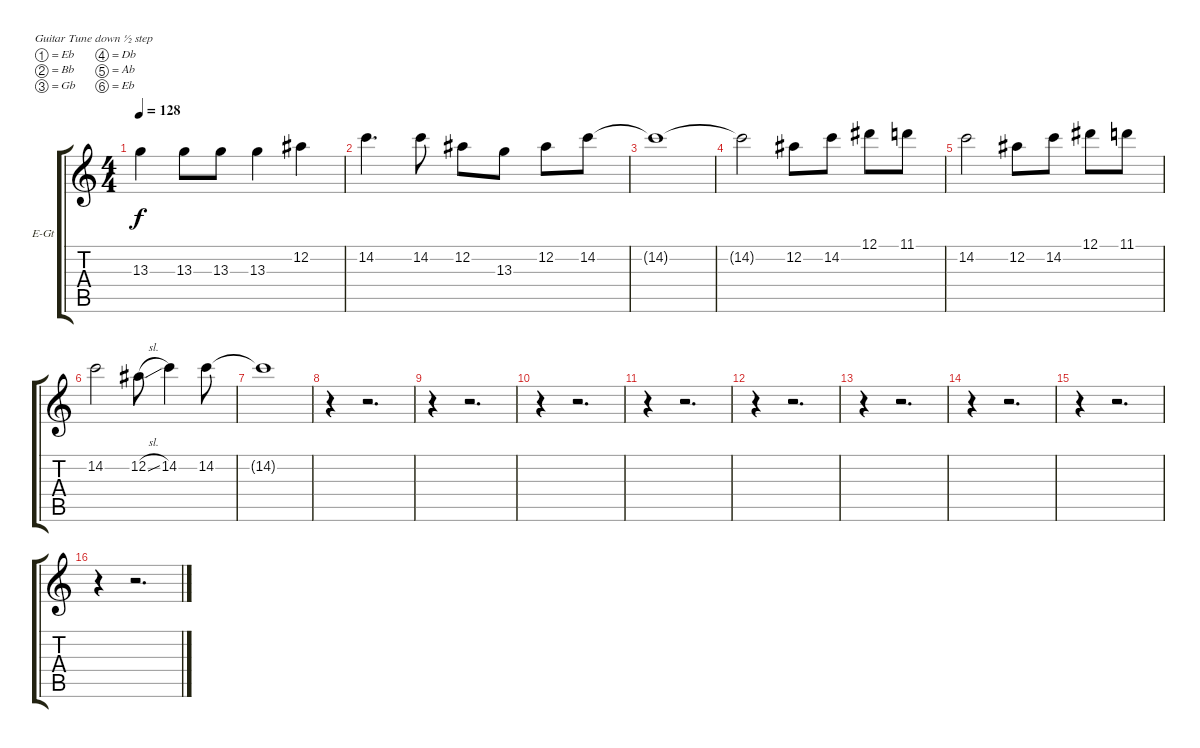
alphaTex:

\bracketExtendMode groupsimilarinstruments
\firstSystemTrackNameOrientation horizontal
\otherSystemsTrackNameOrientation horizontal
\track ("Òô¹ì 3" "E-Gt") {instrument electricguitarclean}
\staff {score tabs}
\tuning (Eb4 Bb3 Gb3 Db3 Ab2 Eb2)
\ts (4 4)
\tempo 128
\clef g2
\ks c
13.3{t}.4{dy f} 13.3.8 13.3.8 13.3.4 12.2.4 |
14.2.4{d} 14.2.8 12.2.8 13.3.8 12.2.8 14.2.8 |
14.2{t}.1 |
14.2{t}.2 12.2.8 14.2.8 12.1.8 11.1.8 |
14.2.2 12.2.8 14.2.8 12.1.8 11.1.8 |
14.2.2 12.2{sl}.8 14.2.4 14.2.8 |
14.2{t}.1 |
r.4 r.2{d} |
r.4 r.2{d} |
r.4 r.2{d} |
r.4 r.2{d} |
r.4 r.2{d} |
r.4 r.2{d} |
r.4 r.2{d} |
r.4 r.2{d} |
r.4 r.2{d}
